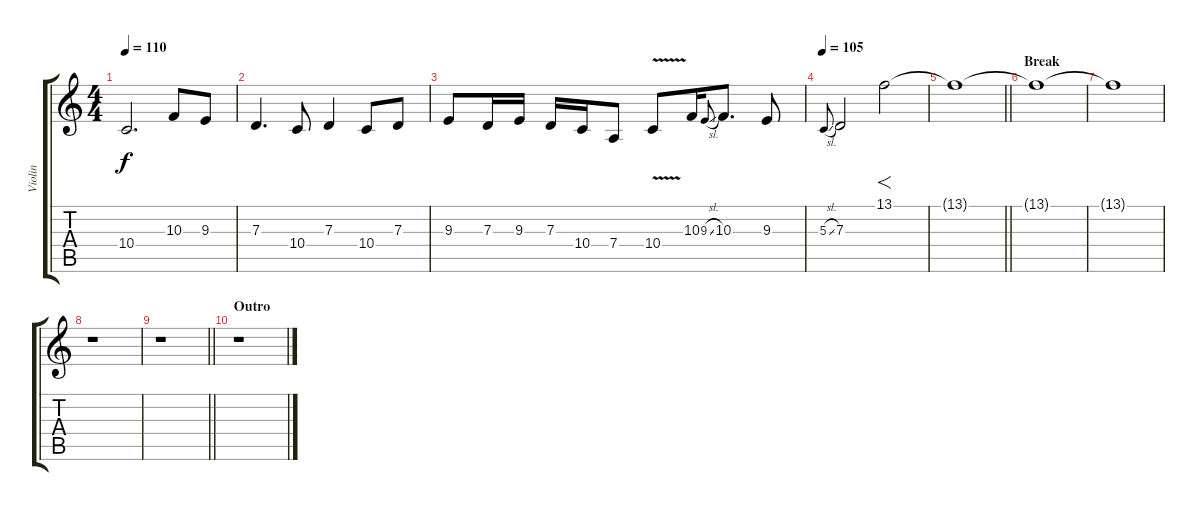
\track ("Violin" "Violin") {instrument violin}
\staff {score tabs}
\tuning (E4 B3 G3 D3 A2 E2) {hide}
\ts (4 4)
\tempo 110
\clef g2
\ks c
10.4.2{d dy f} 10.3.8 9.3.8 |
7.3.4{d} 10.4.8 7.3.4 10.4.8 7.3.8 |
9.3.8 7.3.16 9.3.16 7.3.16 10.4.16 7.4.8 10.4{v}.8 10.3.16 9.3{sl}.8{gr onbeat} 10.3.8{d} 9.3.8 |
\tempo 105
5.3{sl}.8{gr onbeat} 7.3.2 13.1.2{f} |
\barLineRight lightlight
13.1{t}.1 |
\section ("" "Break")
13.1{t}.1{volume 0} |
13.1{t}.1 |
r.1 |
\barLineRight lightlight
r.1 |
\section ("" "Outro")
r.1
